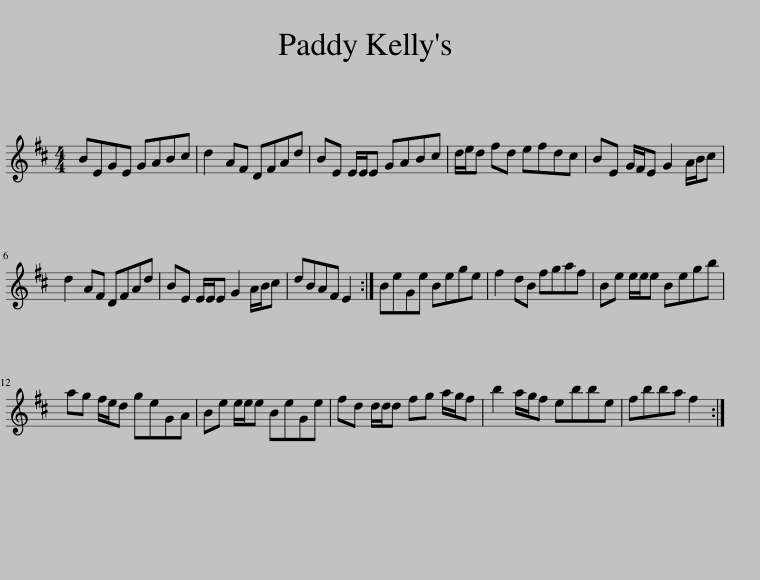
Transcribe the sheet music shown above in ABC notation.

X:1
L:1/8
M:4/4
I:linebreak $
K:D
V:1 treble
V:1
 BEGE GABc | d2 AF DFAd | BE E/E/E GABc | d/e/d fd efdc | BE G/F/E G2 A/B/c |$ %5
 d2 AF DFAd | BE E/E/E G2 A/B/c | dBAF E2 :| BeGe Bege | f2 dB fgaf | %10
 Be e/e/e Begb |$ ag f/e/d geGA | Be e/e/e BeGe | fd d/d/d fg a/g/f | b2 a/g/f ebbe | %15
 fbba f2 :| %16
